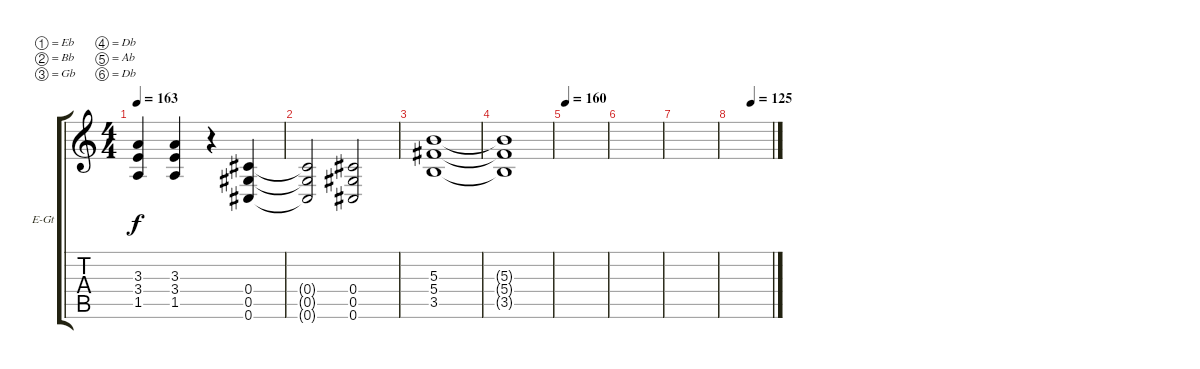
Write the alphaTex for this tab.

\bracketExtendMode groupsimilarinstruments
\firstSystemTrackNameOrientation horizontal
\otherSystemsTrackNameOrientation horizontal
\track ("Guitar 1" "E-Gt") {instrument distortionguitar}
\staff {score tabs}
\tuning (Eb4 Bb3 Gb3 Db3 Ab2 Db2)
\ts (4 4)
\tempo 163
\clef g2
\ks c
(3.3 3.4 1.5).4{dy f} (3.3 3.4 1.5).4 r.4 (0.4 0.5 0.6).4 |
(0.4{t} 0.5{t} 0.6{t}).2 (0.4 0.5 0.6).2 |
(5.3 5.4 3.5).1 |
(5.3{t} 5.4{t} 3.5{t}).1 |
\tempo 160
|
|
|
\tempo (125 0.5)
